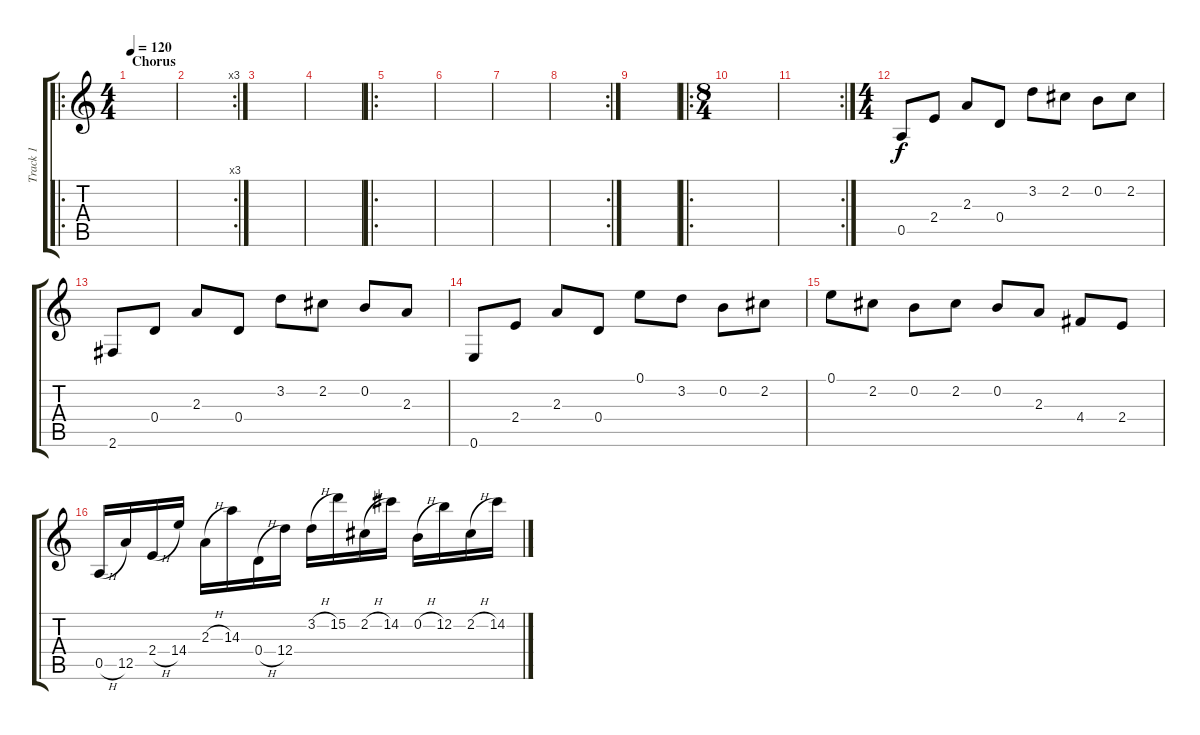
\track ("Track 1" "Track 1") {instrument acousticgrandpiano}
\staff {score tabs}
\tuning (E5 B4 G4 D4 A3 E3) {hide}
\ro
\ts (4 4)
\section ("" "Chorus")
\tempo 120
\clef g2
\ks c
|
\rc 3
|
|
|
\ro
|
|
|
\rc 2
|
|
\ro
\ts (8 4)
|
\rc 2
|
\ts (4 4)
0.5.8 2.4.8 2.3.8 0.4.8 3.2.8 2.2.8 0.2.8 2.2.8 |
2.6.8 0.4.8 2.3.8 0.4.8 3.2.8 2.2.8 0.2.8 2.3.8 |
0.6.8 2.4.8 2.3.8 0.4.8 0.1.8 3.2.8 0.2.8 2.2.8 |
0.1.8 2.2.8 0.2.8 2.2.8 0.2.8 2.3.8 4.4.8 2.4.8 |
0.5{h}.16 12.5.16 2.4{h}.16 14.4.16 2.3{h}.16 14.3.16 0.4{h}.16 12.4.16 3.2{h}.16 15.2.16 2.2{h}.16 14.2.16 0.2{h}.16 12.2.16 2.2{h}.16 14.2.16
